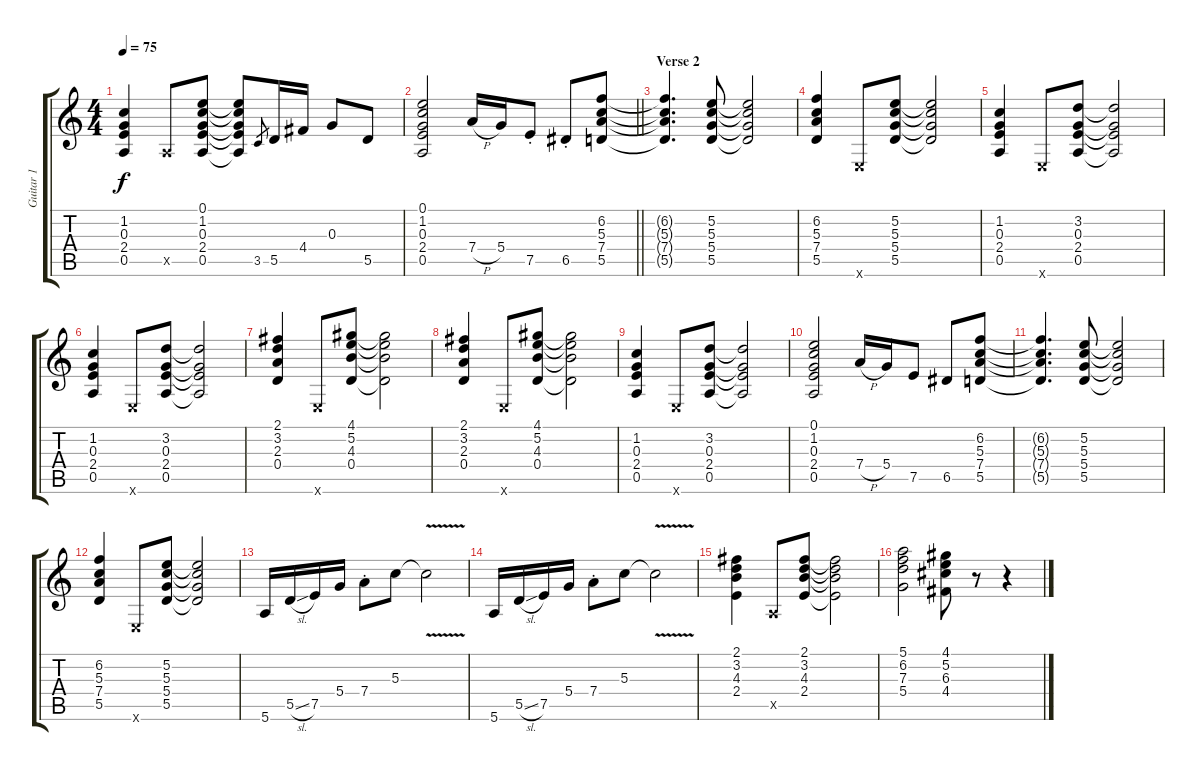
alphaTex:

\track ("Guitar 1" "Guitar 1") {instrument electricguitarclean}
\staff {score tabs}
\tuning (E4 B3 G3 D3 A2 E2) {hide}
\ts (4 4)
\tempo 75
\clef g2
\ks c
(1.2 0.3 2.4 0.5).4{dy f} 0.5{x}.8 (0.1 1.2 0.3 2.4 0.5).8 (0.1{t} 1.2{t} 0.3{t} 2.4{t} 0.5{t}).8 3.5.8{gr} 5.5.16 4.4.16 0.3.8 5.5.8 |
\barLineRight lightlight
(0.1 1.2 0.3 2.4 0.5).2 7.4{h}.16 5.4.16 7.5{st}.8 6.5{st}.8 (6.2 5.3 7.4 5.5).8 |
\section ("" "Verse 2")
(6.2{t} 5.3{t} 7.4{t} 5.5{t}).4{d} (5.2 5.3 5.4 5.5).8 (5.2{t} 5.3{t} 5.4{t} 5.5{t}).2 |
(6.2 5.3 7.4 5.5).4 0.6{x}.8 (5.2 5.3 5.4 5.5).8 (5.2{t} 5.3{t} 5.4{t} 5.5{t}).2 |
(1.2 0.3 2.4 0.5).4 0.6{x}.8 (3.2 0.3 2.4 0.5).8 (3.2{t} 0.3{t} 2.4{t} 0.5{t}).2 |
(1.2 0.3 2.4 0.5).4 0.6{x}.8 (3.2 0.3 2.4 0.5).8 (3.2{t} 0.3{t} 2.4{t} 0.5{t}).2 |
(2.1 3.2 2.3 0.4).4 0.6{x}.8 (4.1 5.2 4.3 0.4).8 (4.1{t} 5.2{t} 4.3{t} 0.4{t}).2 |
(2.1 3.2 2.3 0.4).4 0.6{x}.8 (4.1 5.2 4.3 0.4).8 (4.1{t} 5.2{t} 4.3{t} 0.4{t}).2 |
(1.2 0.3 2.4 0.5).4 0.6{x}.8 (3.2 0.3 2.4 0.5).8 (3.2{t} 0.3{t} 2.4{t} 0.5{t}).2 |
(0.1 1.2 0.3 2.4 0.5).2 7.4{h}.16 5.4.16 7.5.8 6.5.8 (6.2 5.3 7.4 5.5).8 |
(6.2{t} 5.3{t} 7.4{t} 5.5{t}).4{d} (5.2 5.3 5.4 5.5).8 (5.2{t} 5.3{t} 5.4{t} 5.5{t}).2 |
(6.2 5.3 7.4 5.5).4 0.6{x}.8 (5.2 5.3 5.4 5.5).8 (5.2{t} 5.3{t} 5.4{t} 5.5{t}).2 |
5.6.16 5.5{sl}.16 7.5.16 5.4.16 7.4{st}.8 5.3.8 5.3{v t}.2 |
5.6.16 5.5{sl}.16 7.5.16 5.4.16 7.4{st}.8 5.3.8 5.3{v t}.2 |
(2.1 3.2 4.3 2.4).4 0.5{x}.8 (2.1 3.2 4.3 2.4).8 (2.1{t} 3.2{t} 4.3{t} 2.4{t}).2 |
(5.1 6.2 7.3 5.4).2 (4.1 5.2 6.3 4.4).8 r.8 r.4
